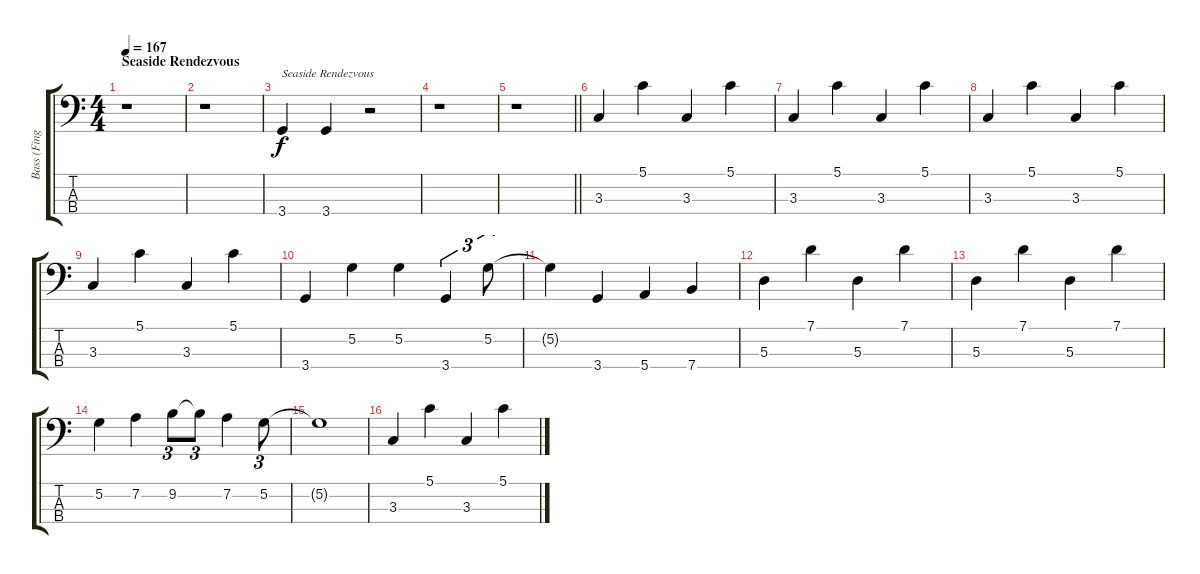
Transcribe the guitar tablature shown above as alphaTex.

\track ("Bass (Finger)" "Bass (Fing") {instrument electricbassfinger}
\staff {score tabs}
\tuning (G2 D2 A1 E1) {hide}
\ts (4 4)
\section ("" "Seaside Rendezvous")
\tempo 167
\clef f4
\ks c
r.1{dy f instrument electricbassfinger} |
r.1 |
3.4.4{txt "Seaside Rendezvous" volume 13 balance 8 instrument electricbassfinger} 3.4.4 r.2 |
r.1 |
\barLineRight lightlight
r.1 |
3.3.4 5.1.4 3.3.4 5.1.4 |
3.3.4 5.1.4 3.3.4 5.1.4 |
3.3.4 5.1.4 3.3.4 5.1.4 |
3.3.4 5.1.4 3.3.4 5.1.4 |
3.4.4 5.2.4 5.2.4 3.4.4{tu (3 2)} 5.2.8{tu (3 2)} |
5.2{t}.4 3.4.4 5.4.4 7.4.4 |
5.3.4 7.1.4 5.3.4 7.1.4 |
5.3.4 7.1.4 5.3.4 7.1.4 |
5.2.4 7.2.4 9.2.8{tu (3 2)} 9.2{t}.8{tu (3 2)} 7.2.4 5.2.8{tu (3 2)} |
5.2{t}.1 |
3.3.4 5.1.4 3.3.4 5.1.4
